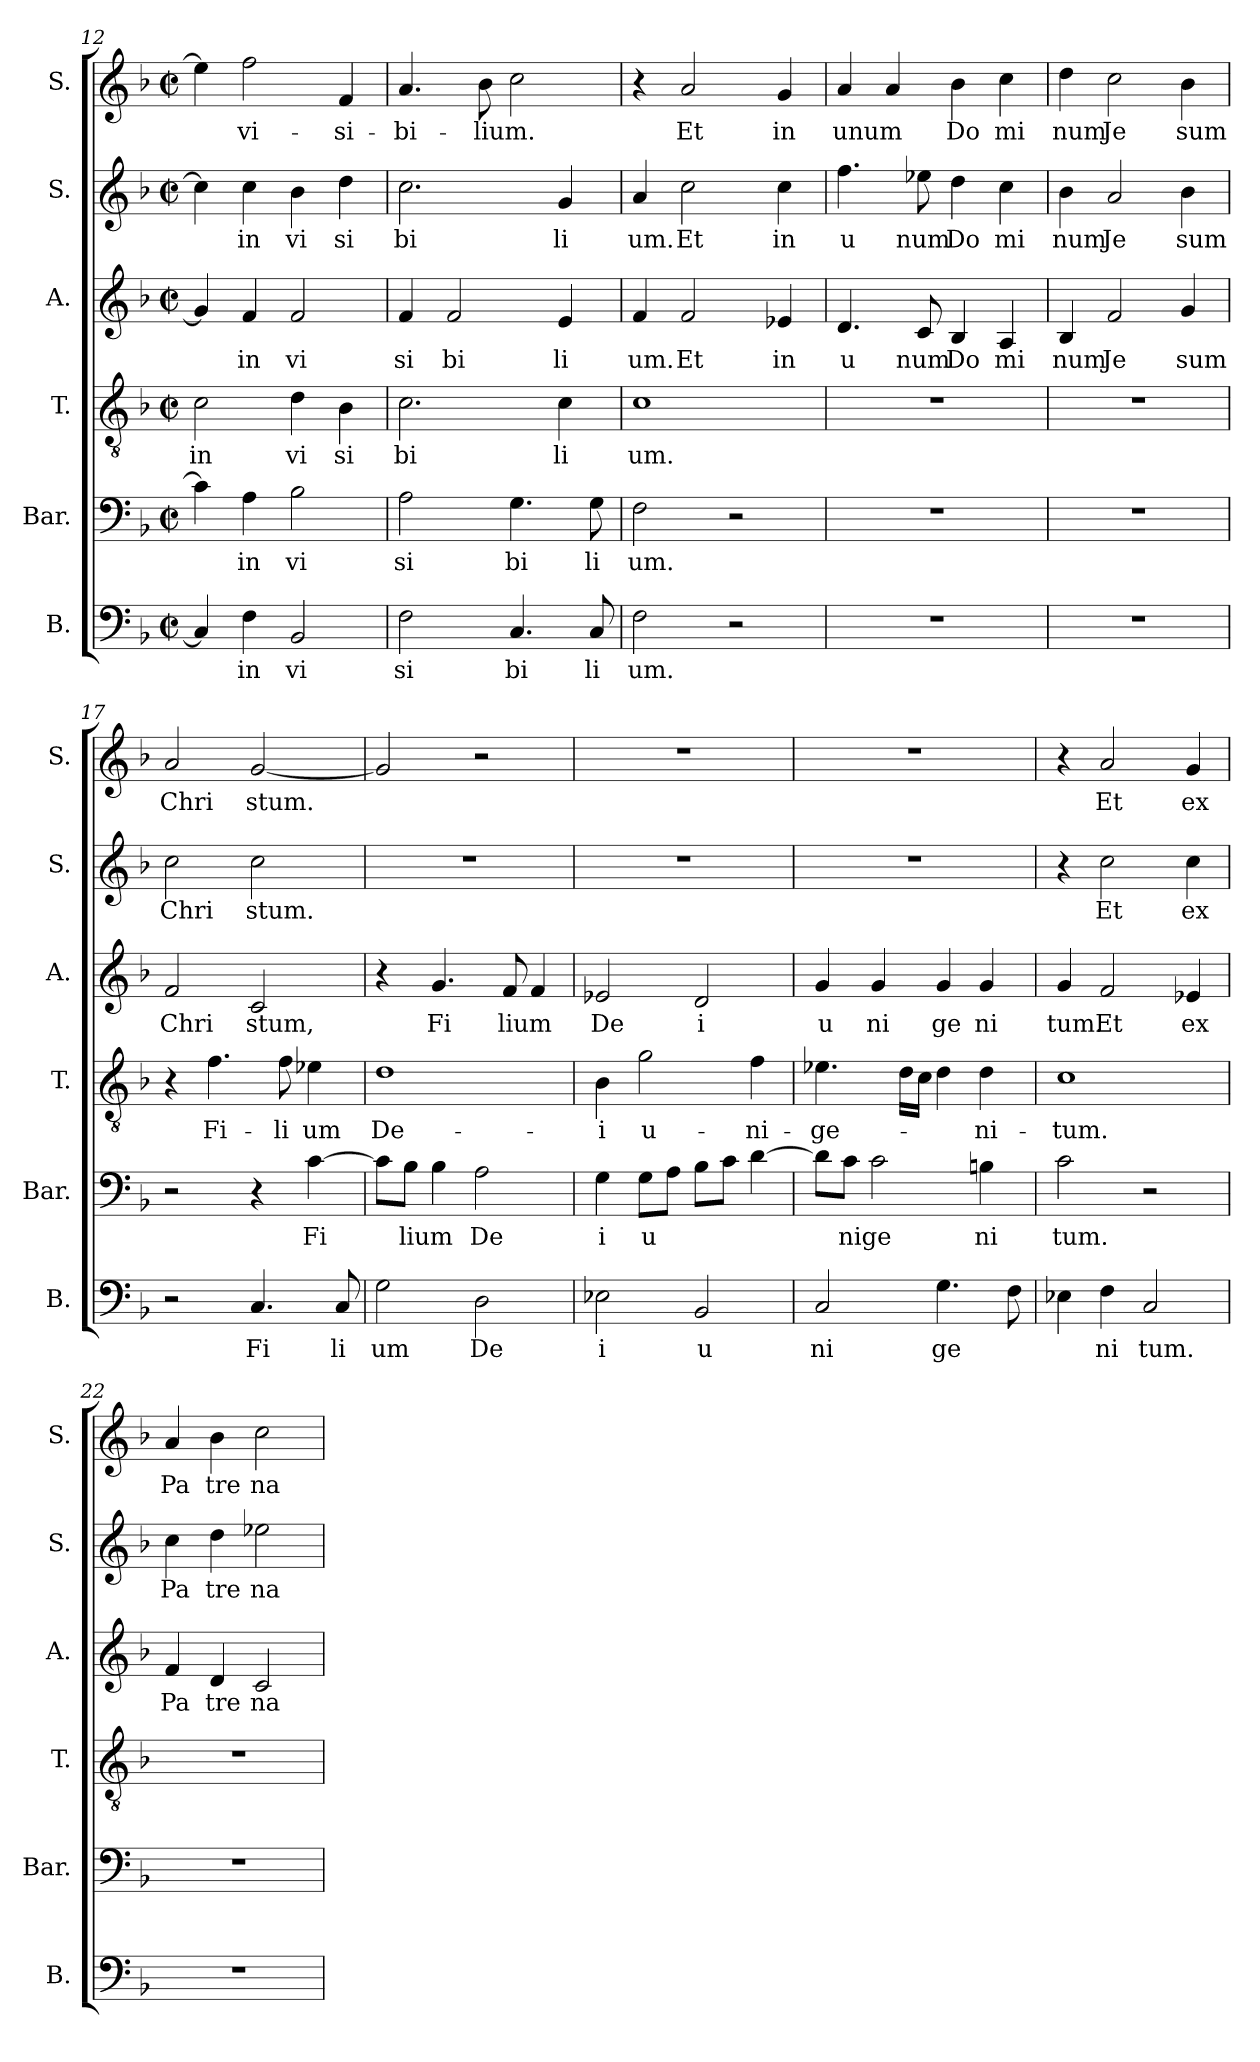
**kern	**text	**kern	**text	**kern	**text	**kern	**text	**kern	**text	**kern	**text
*part6	*part6	*part5	*part5	*part4	*part4	*part3	*part3	*part2	*part2	*part1	*part1
*staff6	*staff6	*staff5	*staff5	*staff4	*staff4	*staff3	*staff3	*staff2	*staff2	*staff1	*staff1
*I"B.	*	*I"Bar.	*	*I"T.	*	*I"A.	*	*I"S.	*	*I"S.	*
*I'B.	*	*I'Bar.	*	*I'T.	*	*I'A.	*	*I'S.	*	*I'S.	*
*clefF4	*	*clefF4	*	*clefGv2	*	*clefG2	*	*clefG2	*	*clefG2	*
*k[b-]	*	*k[b-]	*	*k[b-]	*	*k[b-]	*	*k[b-]	*	*k[b-]	*
*F:	*	*F:	*	*F:	*	*F:	*	*F:	*	*F:	*
*M2/2	*	*M2/2	*	*M2/2	*	*M2/2	*	*M2/2	*	*M2/2	*
*met(c|)	*	*met(c|)	*	*met(c|)	*	*met(c|)	*	*met(c|)	*	*met(c|)	*
=12	=12	=12	=12	=12	=12	=12	=12	=12	=12	=12	=12
!	!	!	!	!	!LO:LY:b:cj	!	!	!	!	!	!
4C/]	.	4c\]	.	2c\	in	4g/]	.	4cc\]	.	4ee\]	.
!	!LO:LY:b:cj	!	!LO:LY:b:cj	!	!	!	!LO:LY:b:cj	!	!LO:LY:b:cj	!	!LO:LY:b:cj
4F\	in	4A\	in	.	.	4f/	in	4cc\	in	2ff\	-vi-
!	!LO:LY:b:cj	!	!LO:LY:b:cj	!	!LO:LY:b:cj	!	!LO:LY:b:cj	!	!LO:LY:b:cj	!	!
2BB-/	vi	2B-\	vi	4d\	vi	2f/	vi	4b-\	vi	.	.
!	!	!	!	!	!LO:LY:b:cj	!	!	!	!LO:LY:b:cj	!	!LO:LY:b:cj
.	.	.	.	4B-\	si	.	.	4dd\	si	4f/	-si-
=13	=13	=13	=13	=13	=13	=13	=13	=13	=13	=13	=13
!	!LO:LY:b:cj	!	!LO:LY:b:cj	!	!LO:LY:b:cj	!	!LO:LY:b:cj	!	!LO:LY:b:cj	!	!LO:LY:b:cj
2F\	si	2A\	si	2.c\	bi	4f/	si	2.cc\	bi	4.a/	-bi-
!	!	!	!	!	!	!	!LO:LY:b:cj	!	!	!	!
.	.	.	.	.	.	2f/	bi	.	.	.	.
!	!	!	!	!	!	!	!	!	!	!	!LO:LY:b
.	.	.	.	.	.	.	.	.	.	8b-\	-lium.
!	!LO:LY:b:cj	!	!LO:LY:b:cj	!	!	!	!	!	!	!	!
4.C/	bi	4.G\	bi	.	.	.	.	.	.	2cc\	.
!	!	!	!	!	!LO:LY:b:cj	!	!LO:LY:b:cj	!	!LO:LY:b:cj	!	!
.	.	.	.	4c\	li	4e/	li	4g/	li	.	.
!	!LO:LY:b:cj	!	!LO:LY:b:cj	!	!	!	!	!	!	!	!
8C/	li	8G\	li	.	.	.	.	.	.	.	.
!!LO:PB:g=z
=14	=14	=14	=14	=14	=14	=14	=14	=14	=14	=14	=14
!	!LO:LY:b:cj	!	!LO:LY:b:cj	!	!LO:LY:b:cj	!	!LO:LY:b:cj	!	!LO:LY:b:cj	!	!
2F\	um.	2F\	um.	1c	um.	4f/	um.	4a/	um.	4r	.
!	!	!	!	!	!	!	!LO:LY:b:cj	!	!LO:LY:b:cj	!	!LO:LY:b:cj
.	.	.	.	.	.	2f/	Et	2cc\	Et	2a/	Et
2r	.	2r	.	.	.	.	.	.	.	.	.
!	!	!	!	!	!	!	!LO:LY:b:cj	!	!LO:LY:b:cj	!	!LO:LY:b:cj
.	.	.	.	.	.	4e-X/	in	4cc\	in	4g/	in
=15	=15	=15	=15	=15	=15	=15	=15	=15	=15	=15	=15
!	!	!	!	!	!	!	!LO:LY:b:cj	!	!LO:LY:b:cj	!	!LO:LY:b
1r	.	1r	.	1r	.	4.d/	u	4.ff\	u	4a/	unum
.	.	.	.	.	.	.	.	.	.	4a/	.
!	!	!	!	!	!	!	!LO:LY:b:cj	!	!LO:LY:b:cj	!	!
.	.	.	.	.	.	8c/	num	8ee-X\	num	.	.
!	!	!	!	!	!	!	!LO:LY:b:cj	!	!LO:LY:b:cj	!	!LO:LY:b:cj
.	.	.	.	.	.	4B-/	Do	4dd\	Do	4b-\	Do
!	!	!	!	!	!	!	!LO:LY:b:cj	!	!LO:LY:b:cj	!	!LO:LY:b:cj
.	.	.	.	.	.	4A/	mi	4cc\	mi	4cc\	mi
=16	=16	=16	=16	=16	=16	=16	=16	=16	=16	=16	=16
!	!	!	!	!	!	!	!LO:LY:b:cj	!	!LO:LY:b:cj	!	!LO:LY:b:cj
1r	.	1r	.	1r	.	4B-/	num	4b-\	num	4dd\	num
!	!	!	!	!	!	!	!LO:LY:b:cj	!	!LO:LY:b:cj	!	!LO:LY:b:cj
.	.	.	.	.	.	2f/	Je	2a/	Je	2cc\	Je
!	!	!	!	!	!	!	!LO:LY:b:cj	!	!LO:LY:b:cj	!	!LO:LY:b:cj
.	.	.	.	.	.	4g/	sum	4b-\	sum	4b-\	sum
=17	=17	=17	=17	=17	=17	=17	=17	=17	=17	=17	=17
!	!	!	!	!	!	!	!LO:LY:b:cj	!	!LO:LY:b:cj	!	!LO:LY:b:cj
2r	.	2r	.	4r	.	2f/	Chri	2cc\	Chri	2a/	Chri
!	!	!	!	!	!LO:LY:b:cj	!	!	!	!	!	!
.	.	.	.	4.f\	Fi-	.	.	.	.	.	.
!	!LO:LY:b:cj	!	!	!	!	!	!LO:LY:b:cj	!	!LO:LY:b:cj	!	!LO:LY:b
4.C/	Fi	4r	.	.	.	2c/	stum,	2cc\	stum.	[<2g/	stum.
!	!	!	!	!	!LO:LY:b:cj	!	!	!	!	!	!
.	.	.	.	8f\	-li	.	.	.	.	.	.
!	!	!	!LO:LY:b:cj	!	!LO:LY:b:cj	!	!	!	!	!	!
.	.	[>4c\	Fi	4e-X\	um	.	.	.	.	.	.
!	!LO:LY:b:cj	!	!	!	!	!	!	!	!	!	!
8C/	li	.	.	.	.	.	.	.	.	.	.
=18	=18	=18	=18	=18	=18	=18	=18	=18	=18	=18	=18
!	!LO:LY:b:cj	!	!	!	!LO:LY:b:cj	!	!	!	!	!	!
2G\	um	8c\L]	.	1d	De-	4r	.	1r	.	2g/]	.
!	!	!	!LO:LY:b	!	!	!	!	!	!	!	!
.	.	8B-\J	lium	.	.	.	.	.	.	.	.
!	!	!	!	!	!	!	!LO:LY:b:cj	!	!	!	!
.	.	4B-\	.	.	.	4.g/	Fi	.	.	.	.
!	!LO:LY:b:cj	!	!LO:LY:b:cj	!	!	!	!	!	!	!	!
2D\	De	2A\	De	.	.	.	.	.	.	2r	.
!	!	!	!	!	!	!	!LO:LY:b	!	!	!	!
.	.	.	.	.	.	8f/	lium	.	.	.	.
.	.	.	.	.	.	4f/	.	.	.	.	.
=19	=19	=19	=19	=19	=19	=19	=19	=19	=19	=19	=19
!	!LO:LY:b:cj	!	!LO:LY:b:cj	!	!LO:LY:b:cj	!	!LO:LY:b:cj	!	!	!	!
2E-X\	i	4G\	i	4B-\	-i	2e-X/	De	1r	.	1r	.
!	!	!	!LO:LY:b:cj	!	!LO:LY:b:cj	!	!	!	!	!	!
.	.	8G\L	u	2g\	u-	.	.	.	.	.	.
.	.	8A\J	.	.	.	.	.	.	.	.	.
!	!LO:LY:b:cj	!	!	!	!	!	!LO:LY:b:cj	!	!	!	!
2BB-/	u	8B-\L	.	.	.	2d/	i	.	.	.	.
.	.	8c\J	.	.	.	.	.	.	.	.	.
!	!	!	!	!	!LO:LY:b:cj	!	!	!	!	!	!
.	.	[>4d\	.	4f\	-ni-	.	.	.	.	.	.
=20	=20	=20	=20	=20	=20	=20	=20	=20	=20	=20	=20
!	!LO:LY:b:cj	!	!	!	!LO:LY:b:cj	!	!LO:LY:b:cj	!	!	!	!
2C/	ni	8d\L]	.	4.e-X\	-ge-	4g/	u	1r	.	1r	.
!	!	!	!LO:LY:b	!	!	!	!	!	!	!	!
.	.	8c\J	nige	.	.	.	.	.	.	.	.
!	!	!	!	!	!	!	!LO:LY:b:cj	!	!	!	!
.	.	2c\	.	.	.	4g/	ni	.	.	.	.
.	.	.	.	16d\L	.	.	.	.	.	.	.
.	.	.	.	16c\J	.	.	.	.	.	.	.
!	!LO:LY:b:cj	!	!	!	!	!	!LO:LY:b:cj	!	!	!	!
4.G\	ge	.	.	4d\	.	4g/	ge	.	.	.	.
!	!	!	!LO:LY:b:cj	!	!LO:LY:b:cj	!	!LO:LY:b:cj	!	!	!	!
.	.	4B\	ni	4d\	-ni-	4g/	ni	.	.	.	.
8F\	.	.	.	.	.	.	.	.	.	.	.
!!LO:LB:g=z
=21	=21	=21	=21	=21	=21	=21	=21	=21	=21	=21	=21
!	!	!	!LO:LY:b:cj	!	!LO:LY:b:cj	!	!LO:LY:b:cj	!	!	!	!
4E-X\	.	2c\	tum.	1c	-tum.	4g/	tum.	4r	.	4r	.
!	!LO:LY:b:cj	!	!	!	!	!	!LO:LY:b:cj	!	!LO:LY:b:cj	!	!LO:LY:b:cj
4F\	ni	.	.	.	.	2f/	Et	2cc\	Et	2a/	Et
!	!LO:LY:b:cj	!	!	!	!	!	!	!	!	!	!
2C/	tum.	2r	.	.	.	.	.	.	.	.	.
!	!	!	!	!	!	!	!LO:LY:b:cj	!	!LO:LY:b:cj	!	!LO:LY:b:cj
.	.	.	.	.	.	4e-X/	ex	4cc\	ex	4g/	ex
=22	=22	=22	=22	=22	=22	=22	=22	=22	=22	=22	=22
!	!	!	!	!	!	!	!LO:LY:b:cj	!	!LO:LY:b:cj	!	!LO:LY:b:cj
1r	.	1r	.	1r	.	4f/	Pa	4cc\	Pa	4a/	Pa
!	!	!	!	!	!	!	!LO:LY:b:cj	!	!LO:LY:b:cj	!	!LO:LY:b:cj
.	.	.	.	.	.	4d/	tre	4dd\	tre	4b-\	tre
!	!	!	!	!	!	!	!LO:LY:b:cj	!	!LO:LY:b:cj	!	!LO:LY:b:cj
.	.	.	.	.	.	2c/	na	2ee-X\	na	2cc\	na
=	=	=	=	=	=	=	=	=	=	=	=
*-	*-	*-	*-	*-	*-	*-	*-	*-	*-	*-	*-
